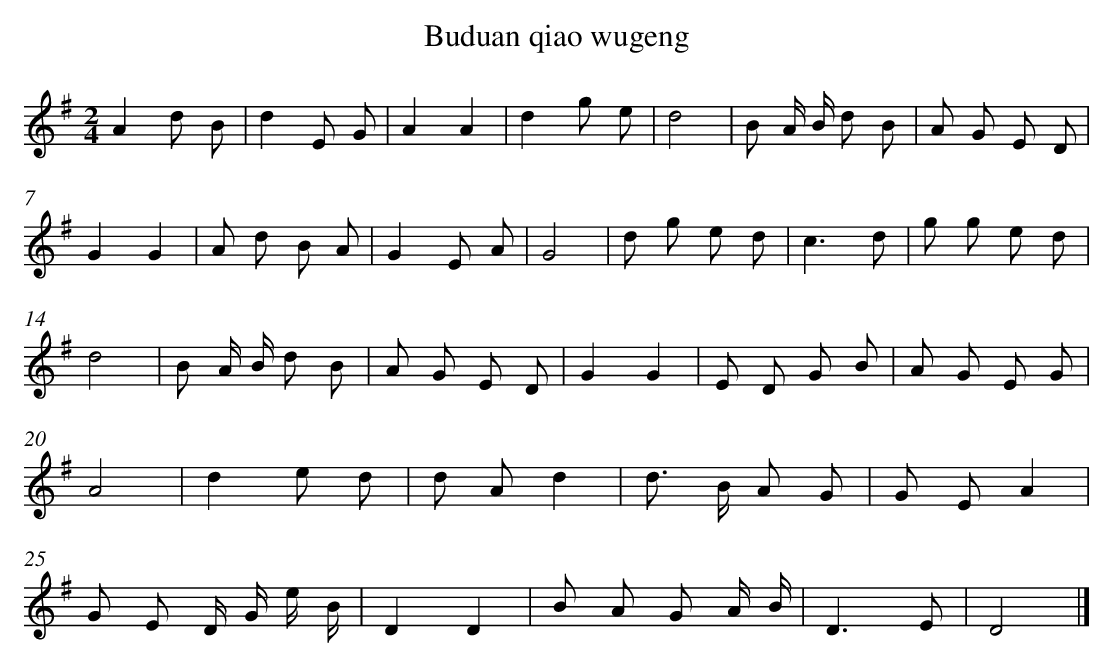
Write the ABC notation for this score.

X:1
T: Buduan qiao wugeng
L: 1/8
M: 2/4
K: G
A2d B [I:setbarnb 1]|
d2E G |
A2A2 |
d2g e |
d4 |
B A/ B/ d B |
A G E D |
G2G2 |
A d B A |
G2E A |
G4 |
d g e d |
c3d |
g g e d |
d4 |
B A/ B/ d B |
A G E D |
G2G2 |
E D G B |
A G E G |
A4 |
d2e d |
d Ad2 |
d> B A G |
G EA2 |
G E D/ G/ e/ B/ |
D2D2 |
B A G A/ B/ |
D3E |
D4 |]
